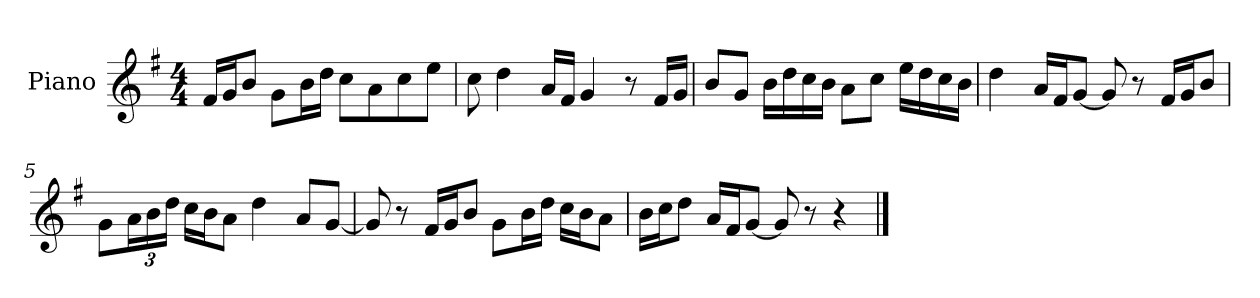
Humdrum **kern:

**kern
*part1
*staff1
*I"Piano
*I'P-no
*clefG2
*k[f#]
*M4/4
*MM90
=1
16f#/LL
16g/J
8b/J
8g\L
16b\L
16dd\JJ
8cc\L
8a\
8cc\
8ee\J
=2
8cc\
4dd\
16a/LL
16f#/JJ
4g/
8r
16f#/LL
16g/JJ
=3
8b/L
8g/J
16b\LL
16dd\
16cc\
16b\JJ
8a\L
8cc\J
16ee\LL
16dd\
16cc\
16b\JJ
=4
4dd\
16a/LL
16f#/J
[8g/J
8g/]
8r
16f#/LL
16g/J
8b/J
!!LO:LB:g=z
=5
8g\L
*Xbrackettup
24a\L
24b\
24dd\JJ
16cc\LL
16b\J
8a\J
4dd\
8a/L
[8g/J
=6
8g/]
8r
16f#/LL
16g/J
8b/J
8g\L
16b\L
16dd\JJ
16cc\LL
16b\J
8a\J
=7
16b\LL
16cc\J
8dd\J
16a/LL
16f#/J
[8g/J
8g/]
8r
4r
==
*-
